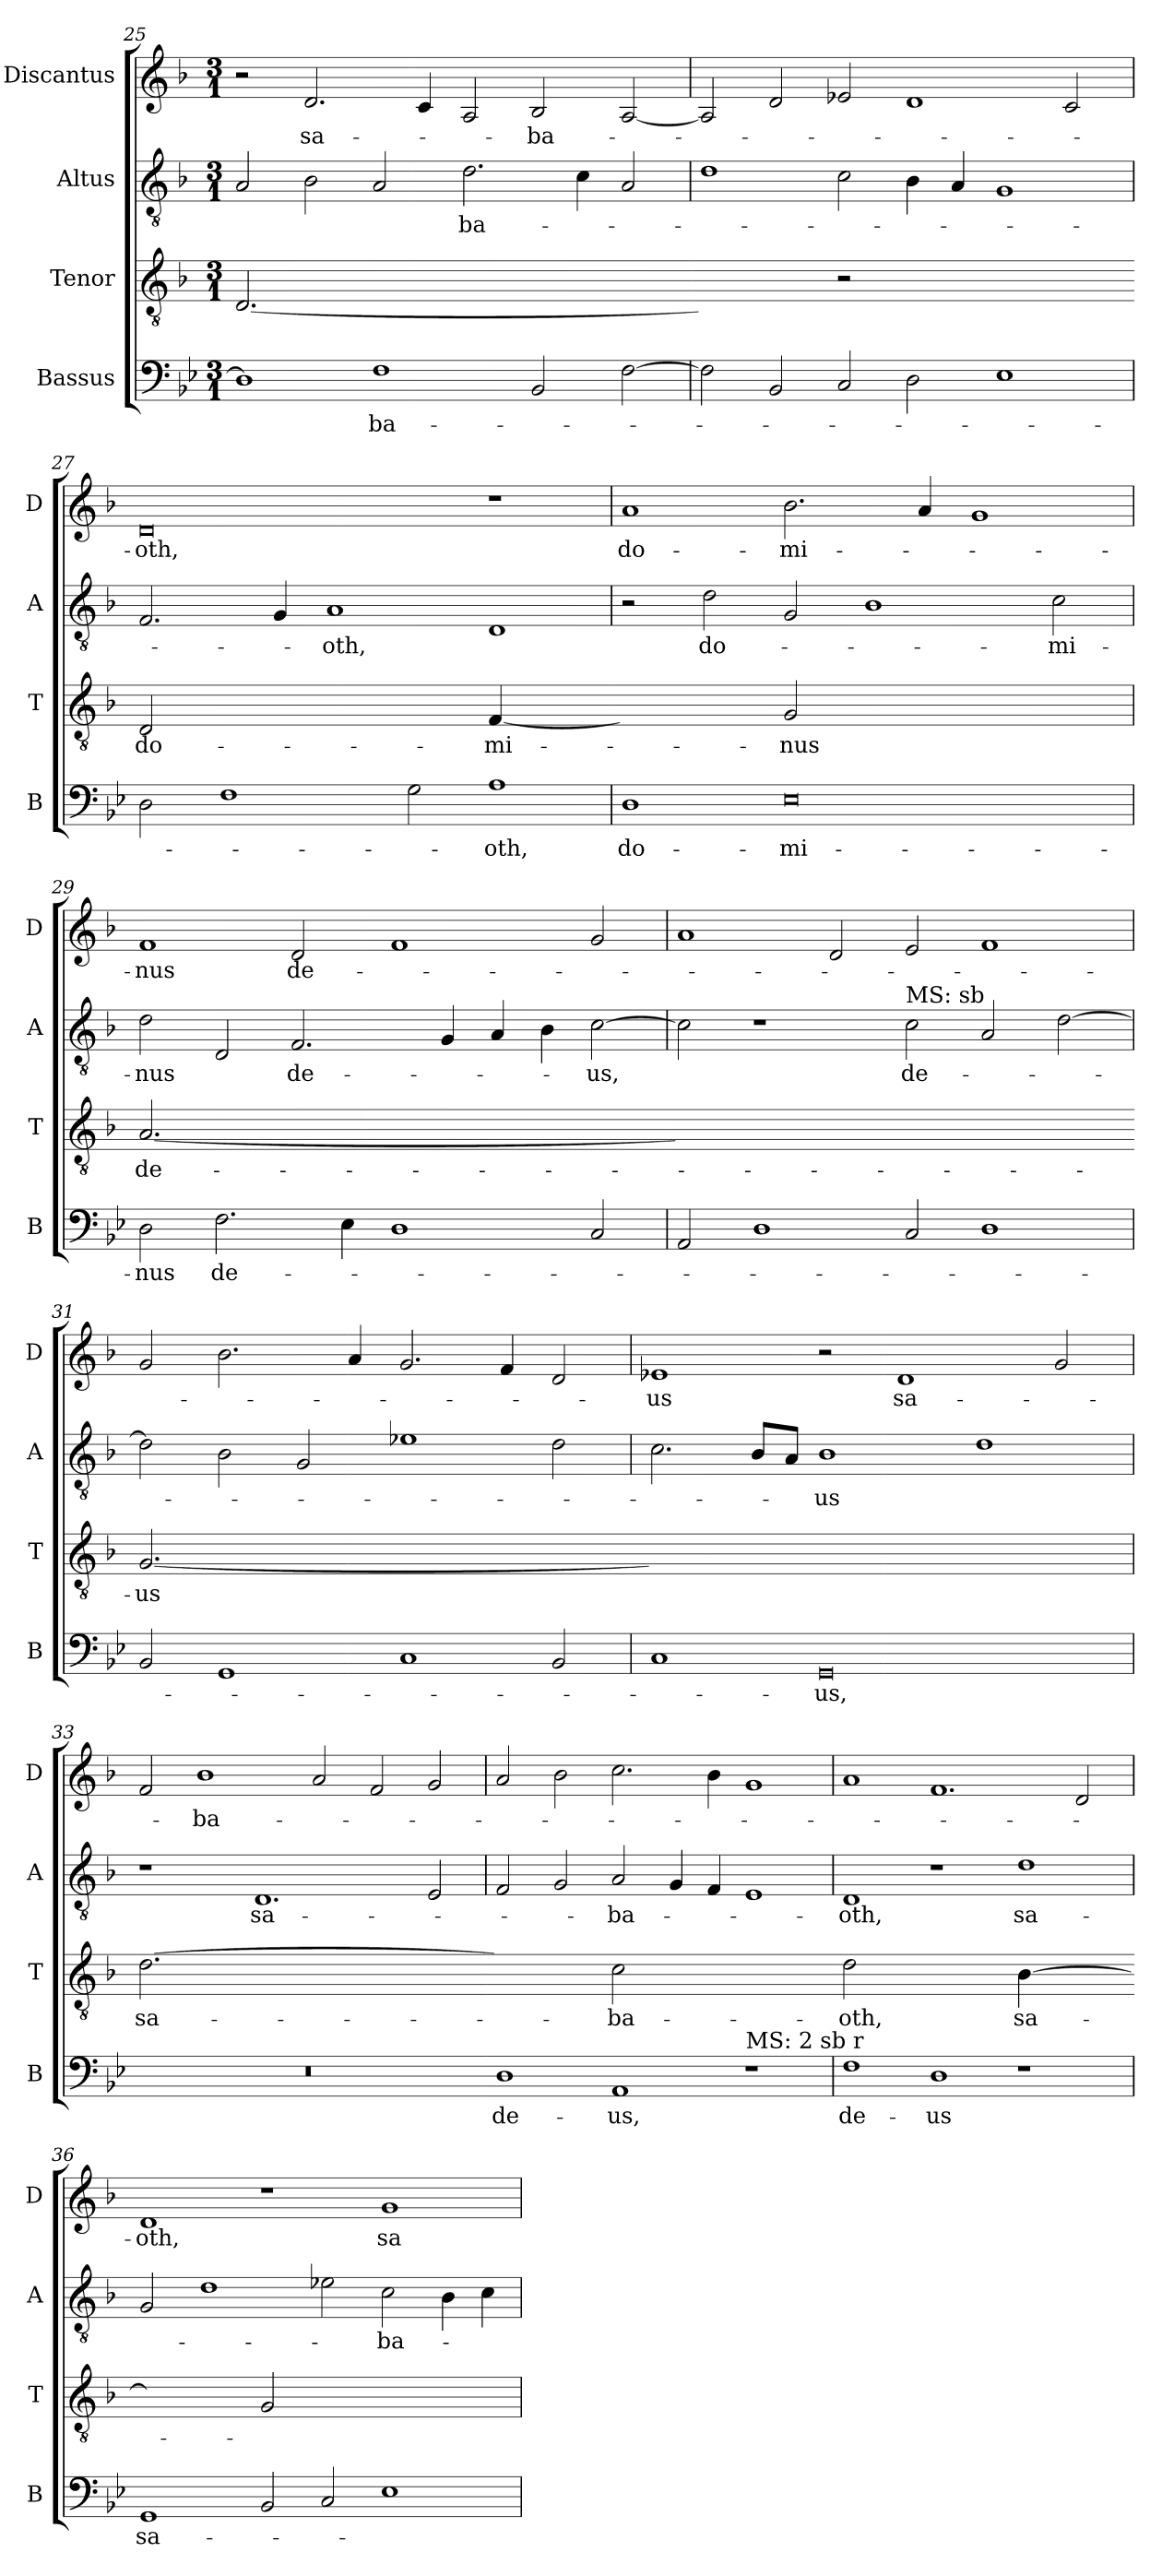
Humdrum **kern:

**kern	**text	**kern	**text	**kern	**text	**kern	**text
*part4	*part4	*part3	*part3	*part2	*part2	*part1	*part1
*staff4	*staff4	*staff3	*staff3	*staff2	*staff2	*staff1	*staff1
*I"Bassus	*	*I"Tenor	*	*I"Altus	*	*I"Discantus	*
*I'B	*	*I'T	*	*I'A	*	*I'D	*
*clefF4	*	*clefGv2	*	*clefGv2	*	*clefG2	*
*k[b-e-]	*	*k[b-]	*	*k[b-]	*	*k[b-]	*
*g:	*	*d:	*	*d:	*	*d:	*
*M3/1	*	*M3/1	*	*M3/1	*	*M3/1	*
=25	=25	=25	=25	=25	=25	=25	=25
!	!	!LO:N:vis=2.	!	!	!	!	!
1D]	.	[0.D	.	2A	.	2r	.
.	.	.	.	2B-	.	2.d	sa-
1F	-ba-	.	.	2A	.	.	.
.	.	.	.	.	.	4c	.
.	.	.	.	2.d	-ba-	2A	.
2BB-	.	.	.	.	.	2B-	-ba-
.	.	.	.	4c	.	.	.
[2F	.	.	.	2A	.	[2A	.
=26	=26	=26-	=26	=26	=26	=26	=26
!	!	!LO:N:vis=4	!	!	!	!	!
2F]	.	1Dyy]	.	1d	.	2A]	.
2BB-	.	.	.	.	.	2d	.
!	!	!LO:N:vis=2	!	!	!	!	!
2C	.	0r	.	2c	.	2e-X	.
2D	.	.	.	4B-	.	1d	.
.	.	.	.	4A	.	.	.
1E-	.	.	.	1G	.	.	.
.	.	.	.	.	.	2c	.
=27	=27	=27-	=27	=27	=27	=27	=27
!	!	!LO:N:vis=2	!	!	!	!	!
2D	.	0D	do-	2.F	.	0d	-oth,
1F	.	.	.	.	.	.	.
.	.	.	.	4G	.	.	.
.	.	.	.	1A	-oth,	.	.
2G	.	.	.	.	.	.	.
!	!	!LO:N:vis=4	!	!	!	!	!
1A	-oth,	[1F	-mi-	1D	.	1r	.
=28	=28	=28-	=28	=28	=28	=28	=28
!	!	!LO:N:vis=4	!	!	!	!	!
1D	do-	1Fyy]	.	2r	.	1a	do-
.	.	.	.	2d	do-	.	.
!	!	!LO:N:vis=2	!	!	!	!	!
0E-	-mi-	0G	-nus	2G	.	2.b-	-mi-
.	.	.	.	1B-	.	.	.
.	.	.	.	.	.	4a	.
.	.	.	.	.	.	1g	.
.	.	.	.	2c	-mi-	.	.
=29	=29	=29	=29	=29	=29	=29	=29
!	!	!LO:N:vis=2.	!	!	!	!	!
2D	-nus	[0.A	de-	2d	-nus	1f	-nus
2.F	de-	.	.	2D	.	.	.
.	.	.	.	2.F	de-	2d	de-
4E-	.	.	.	.	.	.	.
1D	.	.	.	.	.	1f	.
.	.	.	.	4G	.	.	.
.	.	.	.	4A	.	.	.
.	.	.	.	4B-	.	.	.
2C	.	.	.	[2c	-us,	2g	.
=30	=30	=30-	=30	=30	=30	=30	=30
!	!	!LO:N:vis=2.	!	!	!	!	!
2AA	.	0.Ayy]	.	2c]	.	1a	.
1D	.	.	.	1r	.	.	.
.	.	.	.	.	.	2d	.
!	!	!	!	!LO:TX:a:t=MS&colon; sb	!	!	!
2C	.	.	.	2c	de-	2e	.
1D	.	.	.	2A	.	1f	.
.	.	.	.	[2d	.	.	.
=31	=31	=31-	=31	=31	=31	=31	=31
!	!	!LO:N:vis=2.	!	!	!	!	!
2BB-	.	[0.G	-us	2d]	.	2g	.
1GG	.	.	.	2B-	.	2.b-	.
.	.	.	.	2G	.	.	.
.	.	.	.	.	.	4a	.
1C	.	.	.	1e-X	.	2.g	.
.	.	.	.	.	.	4f	.
2BB-	.	.	.	2d	.	2d	.
=32	=32	=32-	=32	=32	=32	=32	=32
!	!	!LO:N:vis=2.	!	!	!	!	!
1C	.	0.Gyy]	.	2.c	.	1e-X	-us
.	.	.	.	8B-/L	.	.	.
.	.	.	.	8A/J	.	.	.
0GG	-us,	.	.	1B-	-us	2r	.
.	.	.	.	.	.	1d	sa-
.	.	.	.	1d	.	.	.
.	.	.	.	.	.	2g	.
=33	=33	=33	=33	=33	=33	=33	=33
!	!	!LO:N:vis=2.	!	!	!	!	!
0.r	.	[0.d	sa-	1r	.	2f	.
.	.	.	.	.	.	1b-	-ba-
.	.	.	.	1.D	sa-	.	.
.	.	.	.	.	.	2a	.
.	.	.	.	.	.	2f	.
.	.	.	.	2E	.	2g	.
=34	=34	=34-	=34	=34	=34	=34	=34
!	!	!LO:N:vis=4	!	!	!	!	!
1D	de-	1dyy]	.	2F	.	2a	.
.	.	.	.	2G	.	2b-	.
!	!	!LO:N:vis=2	!	!	!	!	!
1AA	-us,	0c	-ba-	2A	-ba-	2.cc	.
.	.	.	.	4G	.	.	.
.	.	.	.	4F	.	4b-	.
!LO:TX:a:t=MS&colon; 2 sb r	!	!	!	!	!	!	!
1r	.	.	.	1E	.	1g	.
=35	=35	=35-	=35	=35	=35	=35	=35
!	!	!LO:N:vis=2	!	!	!	!	!
1F	de-	0d	-oth,	1D	-oth,	1a	.
1D	-us	.	.	1r	.	1.f	.
!	!	!LO:N:vis=4	!	!	!	!	!
1r	.	[1B-	sa-	1d	sa-	.	.
.	.	.	.	.	.	2d	.
=36	=36	=36-	=36	=36	=36	=36	=36
!	!	!LO:N:vis=4	!	!	!	!	!
1GG	sa-	1B-yy]	.	2G	.	1d	-oth,
.	.	.	.	1d	.	.	.
!	!	!LO:N:vis=2	!	!	!	!	!
2BB-	.	0G	.	.	.	1r	.
2C	.	.	.	2e-X	.	.	.
1E-	.	.	.	2c	-ba-	1g	sa-
.	.	.	.	4B-	.	.	.
.	.	.	.	4c	.	.	.
=	=	=	=	=	=	=	=
*-	*-	*-	*-	*-	*-	*-	*-
